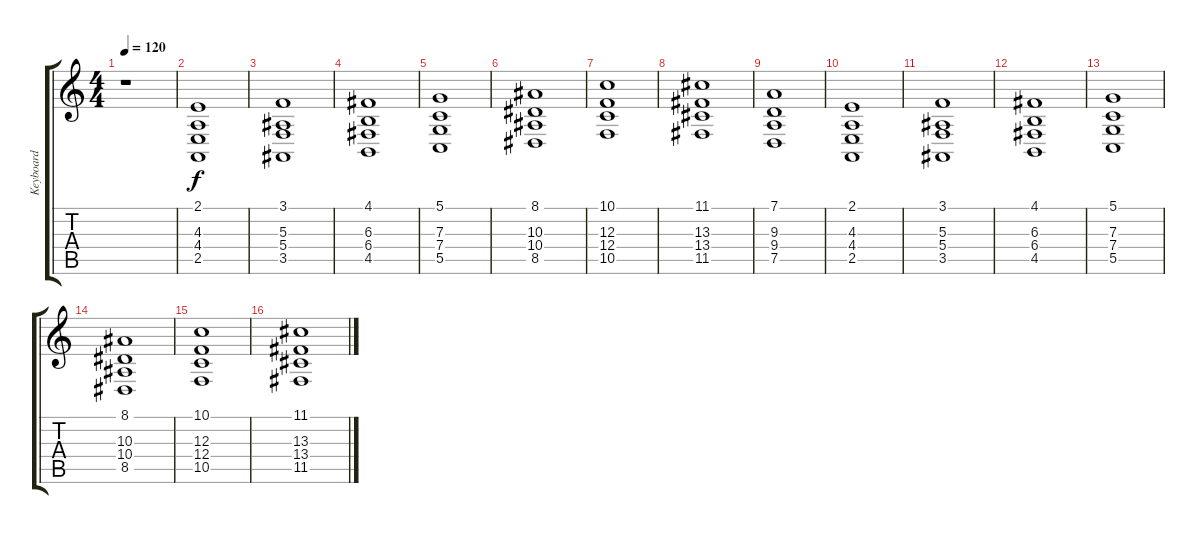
\track ("Keyboard" "Keyboard") {instrument choiraahs}
\staff {score tabs}
\tuning (D4 A3 F3 C3 G2 D2) {hide}
\ts (4 4)
\tempo 120
\clef g2
\ks c
r.1{dy f} |
(2.1 4.3 4.4 2.5).1{volume 11 instrument choiraahs} |
(3.1 5.3 5.4 3.5).1 |
(4.1 6.3 6.4 4.5).1 |
(5.1 7.3 7.4 5.5).1 |
(8.1 10.3 10.4 8.5).1 |
(10.1 12.3 12.4 10.5).1 |
(11.1 13.3 13.4 11.5).1 |
(7.1 9.3 9.4 7.5).1 |
(2.1 4.3 4.4 2.5).1{volume 11 instrument choiraahs} |
(3.1 5.3 5.4 3.5).1 |
(4.1 6.3 6.4 4.5).1 |
(5.1 7.3 7.4 5.5).1 |
(8.1 10.3 10.4 8.5).1 |
(10.1 12.3 12.4 10.5).1 |
(11.1 13.3 13.4 11.5).1
